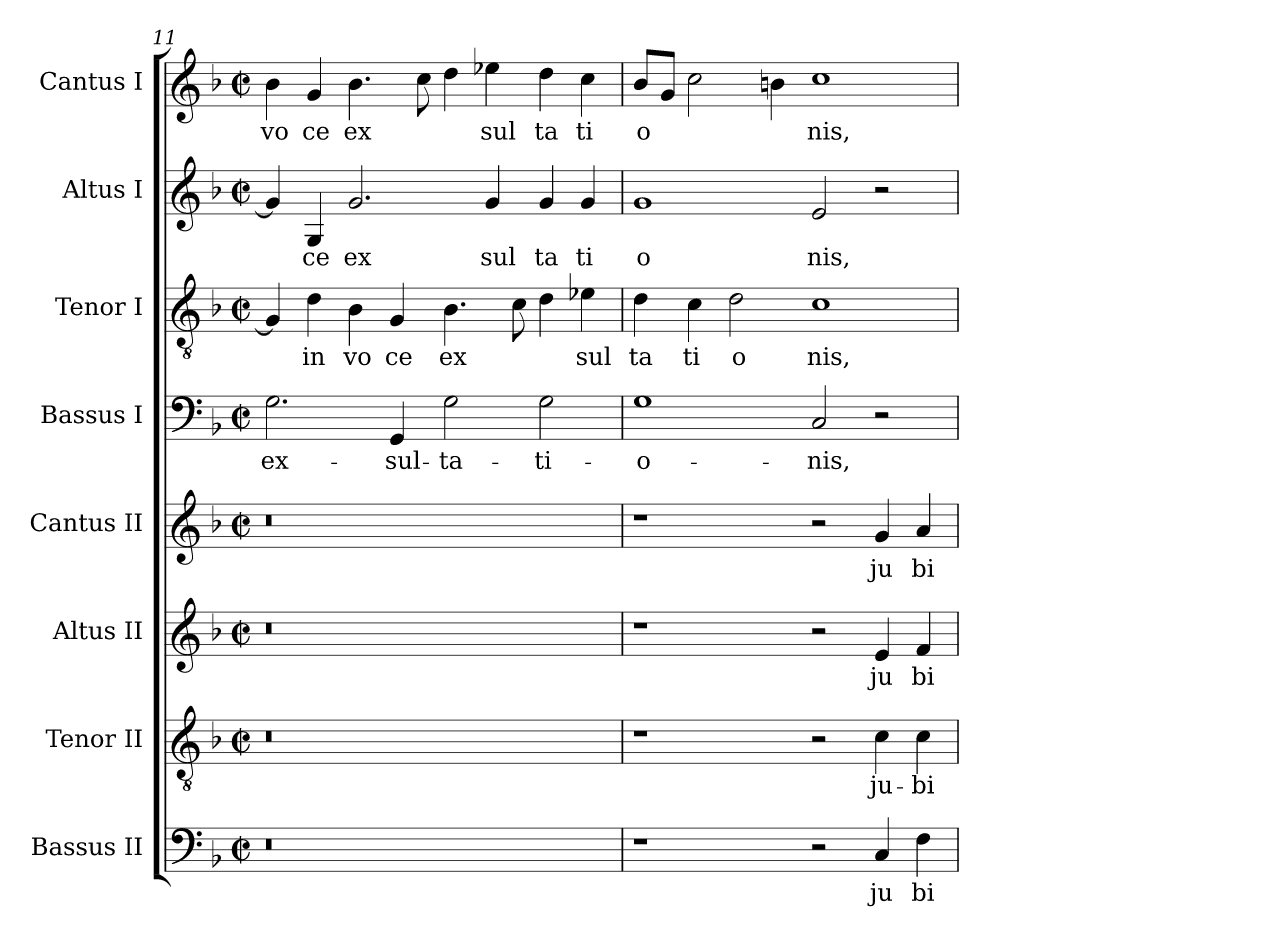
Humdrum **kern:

**kern	**text	**kern	**text	**kern	**text	**kern	**text	**kern	**text	**kern	**text	**kern	**text	**kern	**text
*part8	*part8	*part7	*part7	*part6	*part6	*part5	*part5	*part4	*part4	*part3	*part3	*part2	*part2	*part1	*part1
*staff8	*staff8	*staff7	*staff7	*staff6	*staff6	*staff5	*staff5	*staff4	*staff4	*staff3	*staff3	*staff2	*staff2	*staff1	*staff1
*I"Bassus II	*	*I"Tenor II	*	*I"Altus II	*	*I"Cantus II	*	*I"Bassus I	*	*I"Tenor I	*	*I"Altus I	*	*I"Cantus I	*
*clefF4	*	*clefGv2	*	*clefG2	*	*clefG2	*	*clefF4	*	*clefGv2	*	*clefG2	*	*clefG2	*
*k[b-]	*	*k[b-]	*	*k[b-]	*	*k[b-]	*	*k[b-]	*	*k[b-]	*	*k[b-]	*	*k[b-]	*
*F:	*	*F:	*	*F:	*	*F:	*	*F:	*	*F:	*	*F:	*	*F:	*
*M2/2	*	*M2/2	*	*M2/2	*	*M2/2	*	*M2/2	*	*M2/2	*	*M2/2	*	*M2/2	*
*met(c|)	*	*met(c|)	*	*met(c|)	*	*met(c|)	*	*met(c|)	*	*met(c|)	*	*met(c|)	*	*met(c|)	*
=11	=11	=11	=11	=11	=11	=11	=11	=11	=11	=11	=11	=11	=11	=11	=11
!	!	!	!	!	!	!	!	!	!LO:LY:b:cj	!	!	!	!	!	!LO:LY:b:cj
0r	.	0r	.	0r	.	0r	.	2.G\	ex-	4G/]	.	4g/]	.	4b-\	vo
!	!	!	!	!	!	!	!	!	!	!	!LO:LY:b:cj	!	!LO:LY:b:cj	!	!LO:LY:b:cj
.	.	.	.	.	.	.	.	.	.	4d\	in	4G/	ce	4g/	ce
!	!	!	!	!	!	!	!	!	!	!	!LO:LY:b:cj	!	!LO:LY:b:cj	!	!LO:LY:b:cj
.	.	.	.	.	.	.	.	.	.	4B-\	vo	2.g/	ex	4.b-\	ex
!	!	!	!	!	!	!	!	!	!LO:LY:b:cj	!	!LO:LY:b:cj	!	!	!	!
.	.	.	.	.	.	.	.	4GG/	-sul-	4G/	ce	.	.	.	.
.	.	.	.	.	.	.	.	.	.	.	.	.	.	8cc\	.
!	!	!	!	!	!	!	!	!	!LO:LY:b:cj	!	!LO:LY:b:cj	!	!	!	!
.	.	.	.	.	.	.	.	2G\	-ta-	4.B-\	ex	.	.	4dd\	.
!	!	!	!	!	!	!	!	!	!	!	!	!	!LO:LY:b:cj	!	!LO:LY:b:cj
.	.	.	.	.	.	.	.	.	.	.	.	4g/	sul	4ee-X\	sul
.	.	.	.	.	.	.	.	.	.	8c\	.	.	.	.	.
!	!	!	!	!	!	!	!	!	!LO:LY:b:cj	!	!	!	!LO:LY:b:cj	!	!LO:LY:b:cj
.	.	.	.	.	.	.	.	2G\	-ti-	4d\	.	4g/	ta	4dd\	ta
!	!	!	!	!	!	!	!	!	!	!	!LO:LY:b:cj	!	!LO:LY:b:cj	!	!LO:LY:b:cj
.	.	.	.	.	.	.	.	.	.	4e-X\	sul	4g/	ti	4cc\	ti
=12	=12	=12	=12	=12	=12	=12	=12	=12	=12	=12	=12	=12	=12	=12	=12
!	!	!	!	!	!	!	!	!	!LO:LY:b:cj	!	!LO:LY:b:cj	!	!LO:LY:b:cj	!	!LO:LY:b:cj
1r	.	1r	.	1r	.	1r	.	1G	-o-	4d\	ta	1g	o	8b-/L	o
.	.	.	.	.	.	.	.	.	.	.	.	.	.	8g/J	.
!	!	!	!	!	!	!	!	!	!	!	!LO:LY:b:cj	!	!	!	!
.	.	.	.	.	.	.	.	.	.	4c\	ti	.	.	2cc\	.
!	!	!	!	!	!	!	!	!	!	!	!LO:LY:b:cj	!	!	!	!
.	.	.	.	.	.	.	.	.	.	2d\	o	.	.	.	.
.	.	.	.	.	.	.	.	.	.	.	.	.	.	4bn\	.
!	!	!	!	!	!	!	!	!	!LO:LY:b:cj	!	!LO:LY:b:cj	!	!LO:LY:b:cj	!	!LO:LY:b:cj
2r	.	2r	.	2r	.	2r	.	2C/	-nis,	1c	nis,	2e/	nis,	1cc	nis,
!	!LO:LY:b:cj	!	!LO:LY:b:cj	!	!LO:LY:b:cj	!	!LO:LY:b:cj	!	!	!	!	!	!	!	!
4C/	ju	4c\	ju-	4e/	ju	4g/	ju	2r	.	.	.	2r	.	.	.
!	!LO:LY:b:cj	!	!LO:LY:b:cj	!	!LO:LY:b:cj	!	!LO:LY:b:cj	!	!	!	!	!	!	!	!
4F\	bi	4c\	-bi-	4f/	bi	4a/	bi	.	.	.	.	.	.	.	.
=	=	=	=	=	=	=	=	=	=	=	=	=	=	=	=
*-	*-	*-	*-	*-	*-	*-	*-	*-	*-	*-	*-	*-	*-	*-	*-
